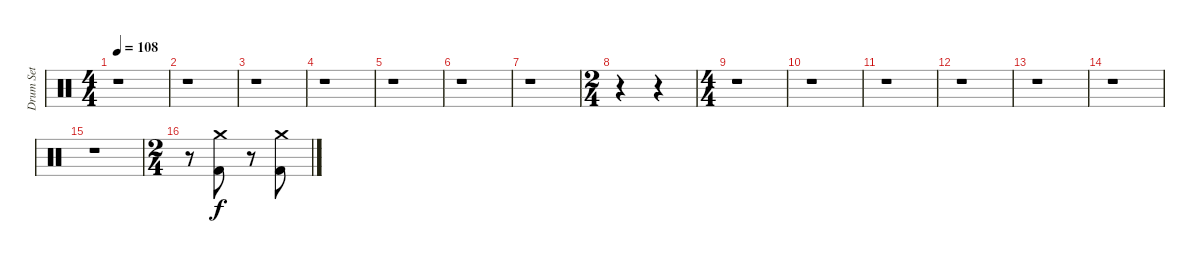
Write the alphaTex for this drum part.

\track ("Drum Set" "Drum Set") {instrument percussion}
\staff {score}
\articulation defaults
\ts (4 4)
\tempo 108
\clef neutral
\ks c
r.1{dy f} |
r.1 |
r.1 |
r.1 |
r.1 |
r.1 |
r.1 |
\ts (2 4)
r.4 r.4 |
\ts (4 4)
r.1 |
r.1 |
r.1 |
r.1 |
r.1 |
r.1 |
r.1 |
\ts (2 4)
r.8 ("Crash medium (hit)" "Kick (hit) 2").8 r.8 ("Crash medium (hit)" "Kick (hit) 2").8
